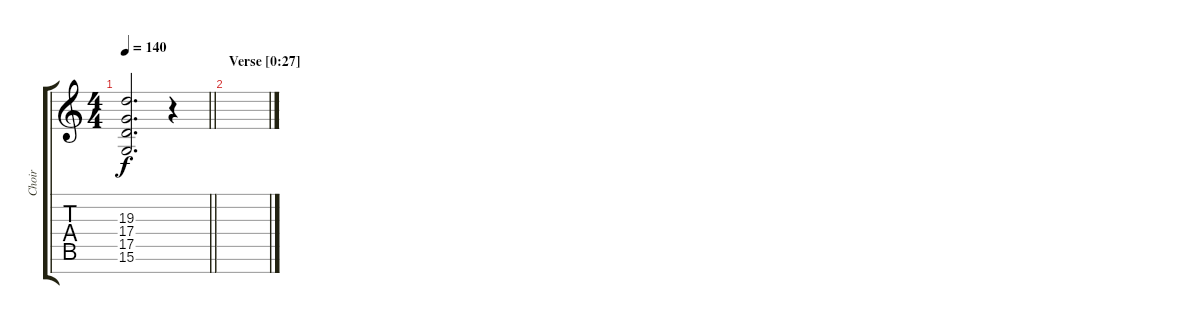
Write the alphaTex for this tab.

\track ("Choir" "Choir") {instrument choiraahs}
\staff {score tabs}
\tuning (E4 B3 G3 D3 A2 E2 B1) {hide}
\ts (4 4)
\tempo 140
\clef g2
\barLineRight lightlight
\ks aminor
(19.3 17.4 17.5 15.6).2{d dy f} r.4 |
\section ("" "Verse [0:27]")
